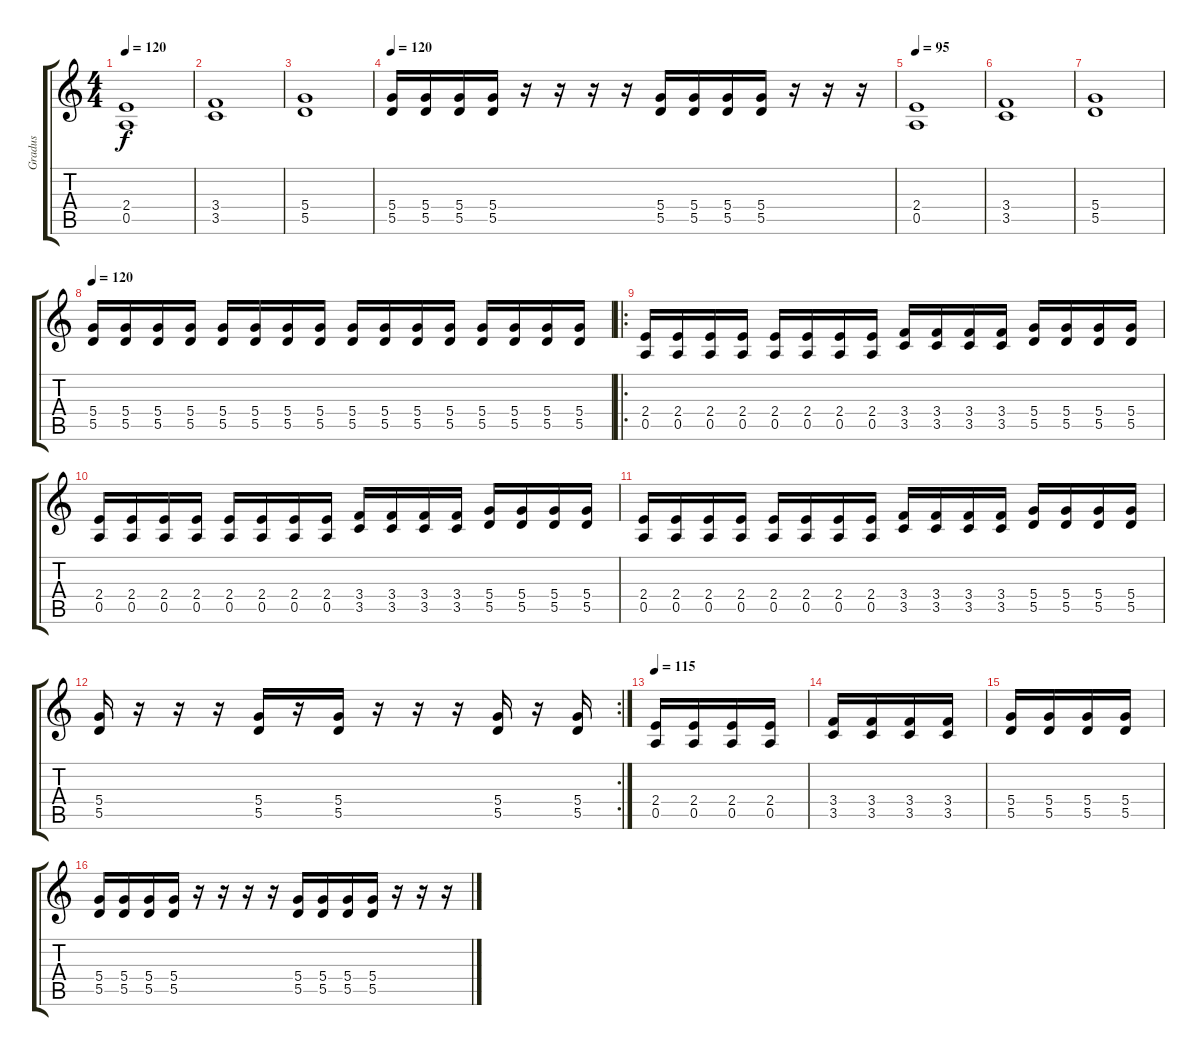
\track ("Gradus" "Gradus") {instrument distortionguitar}
\staff {score tabs}
\tuning (E4 B3 G3 D3 A2 E2) {hide}
\ts (4 4)
\tempo 120
\tempo 95
\tempo 120
\clef g2
\ks c
(2.4 0.5).1{dy f instrument distortionguitar} |
(3.4 3.5).1 |
(5.4 5.5).1 |
\tempo 120
(5.4 5.5).16 (5.4 5.5).16 (5.4 5.5).16 (5.4 5.5).16 r.16 r.16 r.16 r.16 (5.4 5.5).16 (5.4 5.5).16 (5.4 5.5).16 (5.4 5.5).16 r.16 r.16 r.16 |
\tempo 95
(2.4 0.5).1 |
(3.4 3.5).1 |
(5.4 5.5).1 |
\tempo 120
(5.4 5.5).16 (5.4 5.5).16 (5.4 5.5).16 (5.4 5.5).16 (5.4 5.5).16 (5.4 5.5).16 (5.4 5.5).16 (5.4 5.5).16 (5.4 5.5).16 (5.4 5.5).16 (5.4 5.5).16 (5.4 5.5).16 (5.4 5.5).16 (5.4 5.5).16 (5.4 5.5).16 (5.4 5.5).16 |
\ro
(2.4 0.5).16 (2.4 0.5).16 (2.4 0.5).16 (2.4 0.5).16 (2.4 0.5).16 (2.4 0.5).16 (2.4 0.5).16 (2.4 0.5).16 (3.4 3.5).16 (3.4 3.5).16 (3.4 3.5).16 (3.4 3.5).16 (5.4 5.5).16 (5.4 5.5).16 (5.4 5.5).16 (5.4 5.5).16 |
(2.4 0.5).16 (2.4 0.5).16 (2.4 0.5).16 (2.4 0.5).16 (2.4 0.5).16 (2.4 0.5).16 (2.4 0.5).16 (2.4 0.5).16 (3.4 3.5).16 (3.4 3.5).16 (3.4 3.5).16 (3.4 3.5).16 (5.4 5.5).16 (5.4 5.5).16 (5.4 5.5).16 (5.4 5.5).16 |
(2.4 0.5).16 (2.4 0.5).16 (2.4 0.5).16 (2.4 0.5).16 (2.4 0.5).16 (2.4 0.5).16 (2.4 0.5).16 (2.4 0.5).16 (3.4 3.5).16 (3.4 3.5).16 (3.4 3.5).16 (3.4 3.5).16 (5.4 5.5).16 (5.4 5.5).16 (5.4 5.5).16 (5.4 5.5).16 |
\rc 2
(5.4 5.5).16 r.16 r.16 r.16 (5.4 5.5).16 r.16 (5.4 5.5).16 r.16 r.16 r.16 (5.4 5.5).16 r.16 (5.4 5.5).16 |
\tempo 115
(2.4 0.5).16 (2.4 0.5).16 (2.4 0.5).16 (2.4 0.5).16 |
(3.4 3.5).16 (3.4 3.5).16 (3.4 3.5).16 (3.4 3.5).16 |
(5.4 5.5).16 (5.4 5.5).16 (5.4 5.5).16 (5.4 5.5).16 |
(5.4 5.5).16 (5.4 5.5).16 (5.4 5.5).16 (5.4 5.5).16 r.16 r.16 r.16 r.16 (5.4 5.5).16 (5.4 5.5).16 (5.4 5.5).16 (5.4 5.5).16 r.16 r.16 r.16
